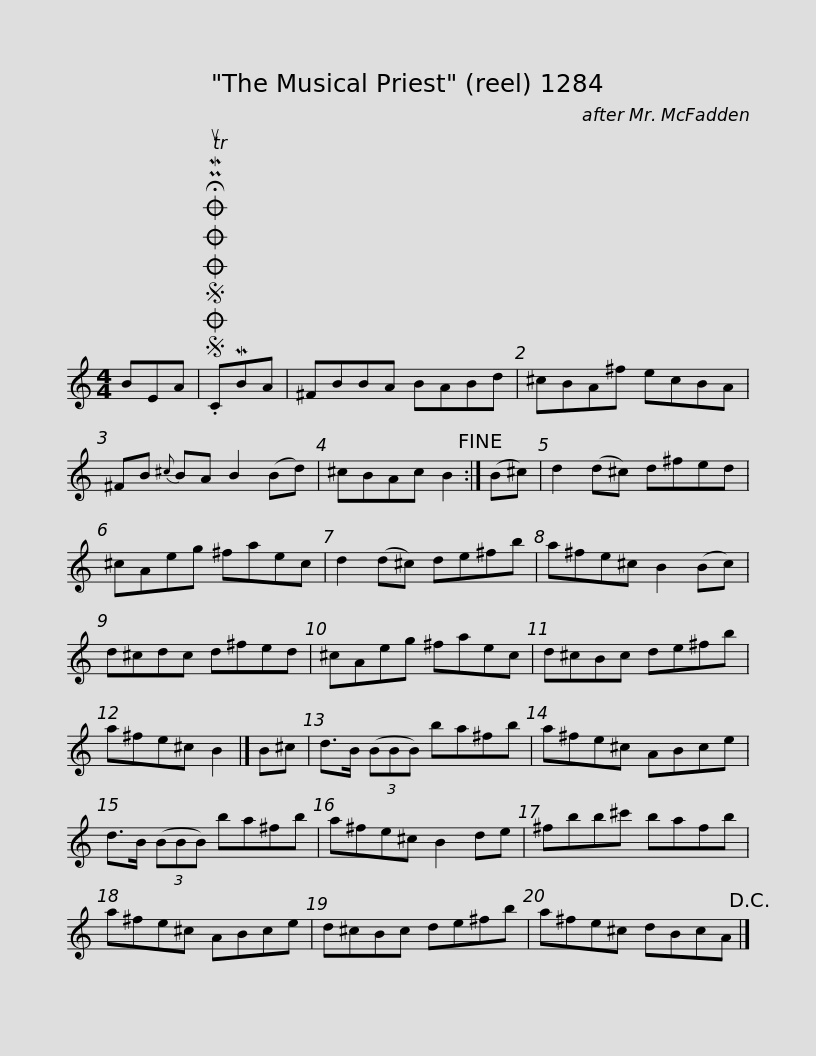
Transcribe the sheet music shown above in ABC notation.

X:1
L:1/8
M:4/4
I:linebreak $
K:C
V:1 treble
V:1
 BEA |SOSOOO .!fermata!PMTuCMBA | ^FBBA BABd | ^cBA^f ecBA | ^FB{^c} BA B2 (Bd) | %5
 ^cBAc B2!fine! :| (B^c) |$ d2 (d^c) d^fed | ^cAeg ^faec | d2 (d^c) de^fb | %10
 a^fe^c B2 (Bc) | d^cdc d^fed | ^cAeg ^faec |$ d^cBc de^fb | a^fe^c B2 |] %15
 B^c | d>B (3(BBB) ba^fb | a^fe^c ABce | d>B (3(BBB) ba^fb |$ a^fe^c B2 de | %20
 ^fbb^c' bafb | a^fe^c ABce | d^cBc de^fb | a^fe^c dBcA!D.C.! |] %24
